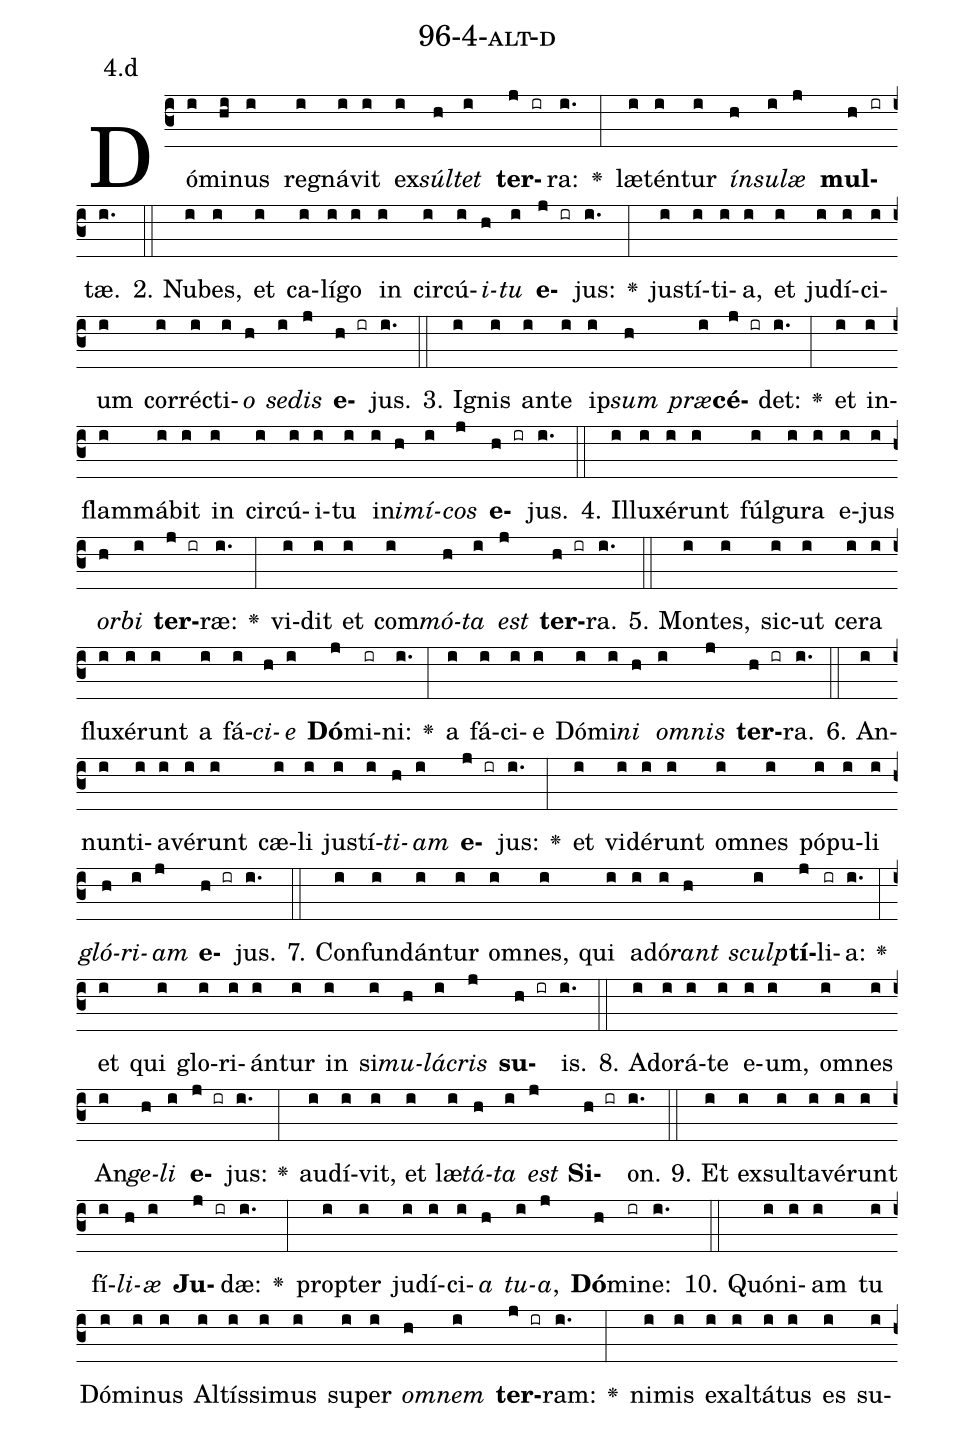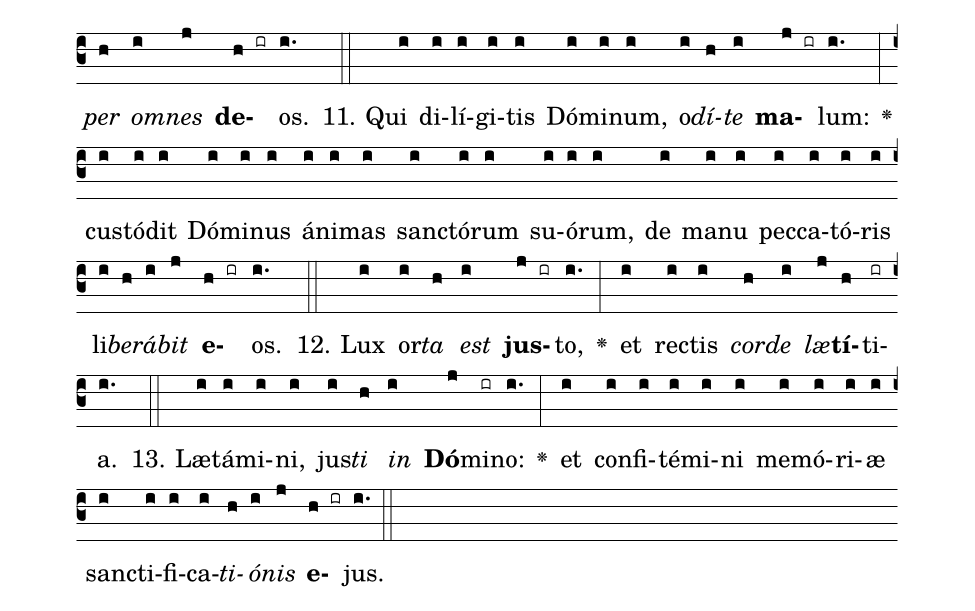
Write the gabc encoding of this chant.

name: 96-4-alt-d;
annotation: 4.d;
%%
(c3)Dó(i)mi(hi)nus(i) re(i)gná(i)vit(i) ex(i)<i>súl</i>(h)<i>tet</i>(i) <b>ter</b>(j ir)ra:(i.) <v>\greheightstar</v>(:) læ(i)tén(i)tur(i) <i>ín</i>(h)<i>su</i>(i)<i>læ</i>(j) <b>mul</b>(h ir)tæ.(i.) (::)
2. Nu(i)bes,(i) et(i) ca(i)lí(i)go(i) in(i) cir(i)cú(i)<i>i</i>(h)<i>tu</i>(i) <b>e</b>(j ir)jus:(i.) <v>\greheightstar</v>(:) jus(i)tí(i)ti(i)a,(i) et(i) ju(i)dí(i)ci(i)um(i) cor(i)réc(i)ti(i)<i>o</i>(h) <i>se</i>(i)<i>dis</i>(j) <b>e</b>(h ir)jus.(i.) (::)
3. I(i)gnis(i) an(i)te(i) ip(i)<i>sum</i>(h) <i>præ</i>(i)<b>cé</b>(j ir)det:(i.) <v>\greheightstar</v>(:) et(i) in(i)flam(i)má(i)bit(i) in(i) cir(i)cú(i)i(i)tu(i) in(i)<i>i</i>(h)<i>mí</i>(i)<i>cos</i>(j) <b>e</b>(h ir)jus.(i.) (::)
4. Il(i)lu(i)xé(i)runt(i) fúl(i)gu(i)ra(i) e(i)jus(i) <i>or</i>(h)<i>bi</i>(i) <b>ter</b>(j ir)ræ:(i.) <v>\greheightstar</v>(:) vi(i)dit(i) et(i) com(i)<i>mó</i>(h)<i>ta</i>(i) <i>est</i>(j) <b>ter</b>(h ir)ra.(i.) (::)
5. Mon(i)tes,(i) sic(i)ut(i) ce(i)ra(i) flu(i)xé(i)runt(i) a(i) fá(i)<i>ci</i>(h)<i>e</i>(i) <b>Dó</b>(j)mi(ir)ni:(i.) <v>\greheightstar</v>(:) a(i) fá(i)ci(i)e(i) Dó(i)mi(i)<i>ni</i>(h) <i>om</i>(i)<i>nis</i>(j) <b>ter</b>(h ir)ra.(i.) (::)
6. An(i)nun(i)ti(i)a(i)vé(i)runt(i) cæ(i)li(i) jus(i)tí(i)<i>ti</i>(h)<i>am</i>(i) <b>e</b>(j ir)jus:(i.) <v>\greheightstar</v>(:) et(i) vi(i)dé(i)runt(i) om(i)nes(i) pó(i)pu(i)li(i) <i>gló</i>(h)<i>ri</i>(i)<i>am</i>(j) <b>e</b>(h ir)jus.(i.) (::)
7. Con(i)fun(i)dán(i)tur(i) om(i)nes,(i) qui(i) ad(i)ó(i)<i>rant</i>(h) <i>sculp</i>(i)<b>tí</b>(j)li(ir)a:(i.) <v>\greheightstar</v>(:) et(i) qui(i) glo(i)ri(i)án(i)tur(i) in(i) si(i)<i>mu</i>(h)<i>lá</i>(i)<i>cris</i>(j) <b>su</b>(h ir)is.(i.) (::)
8. Ad(i)o(i)rá(i)te(i) e(i)um,(i) om(i)nes(i) An(i)<i>ge</i>(h)<i>li</i>(i) <b>e</b>(j ir)jus:(i.) <v>\greheightstar</v>(:) au(i)dí(i)vit,(i) et(i) læ(i)<i>tá</i>(h)<i>ta</i>(i) <i>est</i>(j) <b>Si</b>(h ir)on.(i.) (::)
9. Et(i) ex(i)sul(i)ta(i)vé(i)runt(i) fí(i)<i>li</i>(h)<i>æ</i>(i) <b>Ju</b>(j ir)dæ:(i.) <v>\greheightstar</v>(:) prop(i)ter(i) ju(i)dí(i)ci(i)<i>a</i>(h) <i>tu</i>(i)<i>a</i>,(j) <b>Dó</b>(h)mi(ir)ne:(i.) (::)
10. Quón(i)i(i)am(i) tu(i) Dó(i)mi(i)nus(i) Al(i)tís(i)si(i)mus(i) su(i)per(i) <i>om</i>(h)<i>nem</i>(i) <b>ter</b>(j ir)ram:(i.) <v>\greheightstar</v>(:) ni(i)mis(i) ex(i)al(i)tá(i)tus(i) es(i) su(i)<i>per</i>(h) <i>om</i>(i)<i>nes</i>(j) <b>de</b>(h ir)os.(i.) (::)
11. Qui(i) di(i)lí(i)gi(i)tis(i) Dó(i)mi(i)num,(i) o(i)<i>dí</i>(h)<i>te</i>(i) <b>ma</b>(j ir)lum:(i.) <v>\greheightstar</v>(:) cus(i)tó(i)dit(i) Dó(i)mi(i)nus(i) á(i)ni(i)mas(i) sanc(i)tó(i)rum(i) su(i)ó(i)rum,(i) de(i) ma(i)nu(i) pec(i)ca(i)tó(i)ris(i) li(i)<i>be</i>(h)<i>rá</i>(i)<i>bit</i>(j) <b>e</b>(h ir)os.(i.) (::)
12. Lux(i) or(i)<i>ta</i>(h) <i>est</i>(i) <b>jus</b>(j ir)to,(i.) <v>\greheightstar</v>(:) et(i) rec(i)tis(i) <i>cor</i>(h)<i>de</i>(i) <i>læ</i>(j)<b>tí</b>(h)ti(ir)a.(i.) (::)
13. Læ(i)tá(i)mi(i)ni,(i) jus(i)<i>ti</i>(h) <i>in</i>(i) <b>Dó</b>(j)mi(ir)no:(i.) <v>\greheightstar</v>(:) et(i) con(i)fi(i)té(i)mi(i)ni(i) me(i)mó(i)ri(i)æ(i) sanc(i)ti(i)fi(i)ca(i)<i>ti</i>(h)<i>ó</i>(i)<i>nis</i>(j) <b>e</b>(h ir)jus.(i.) (::)
